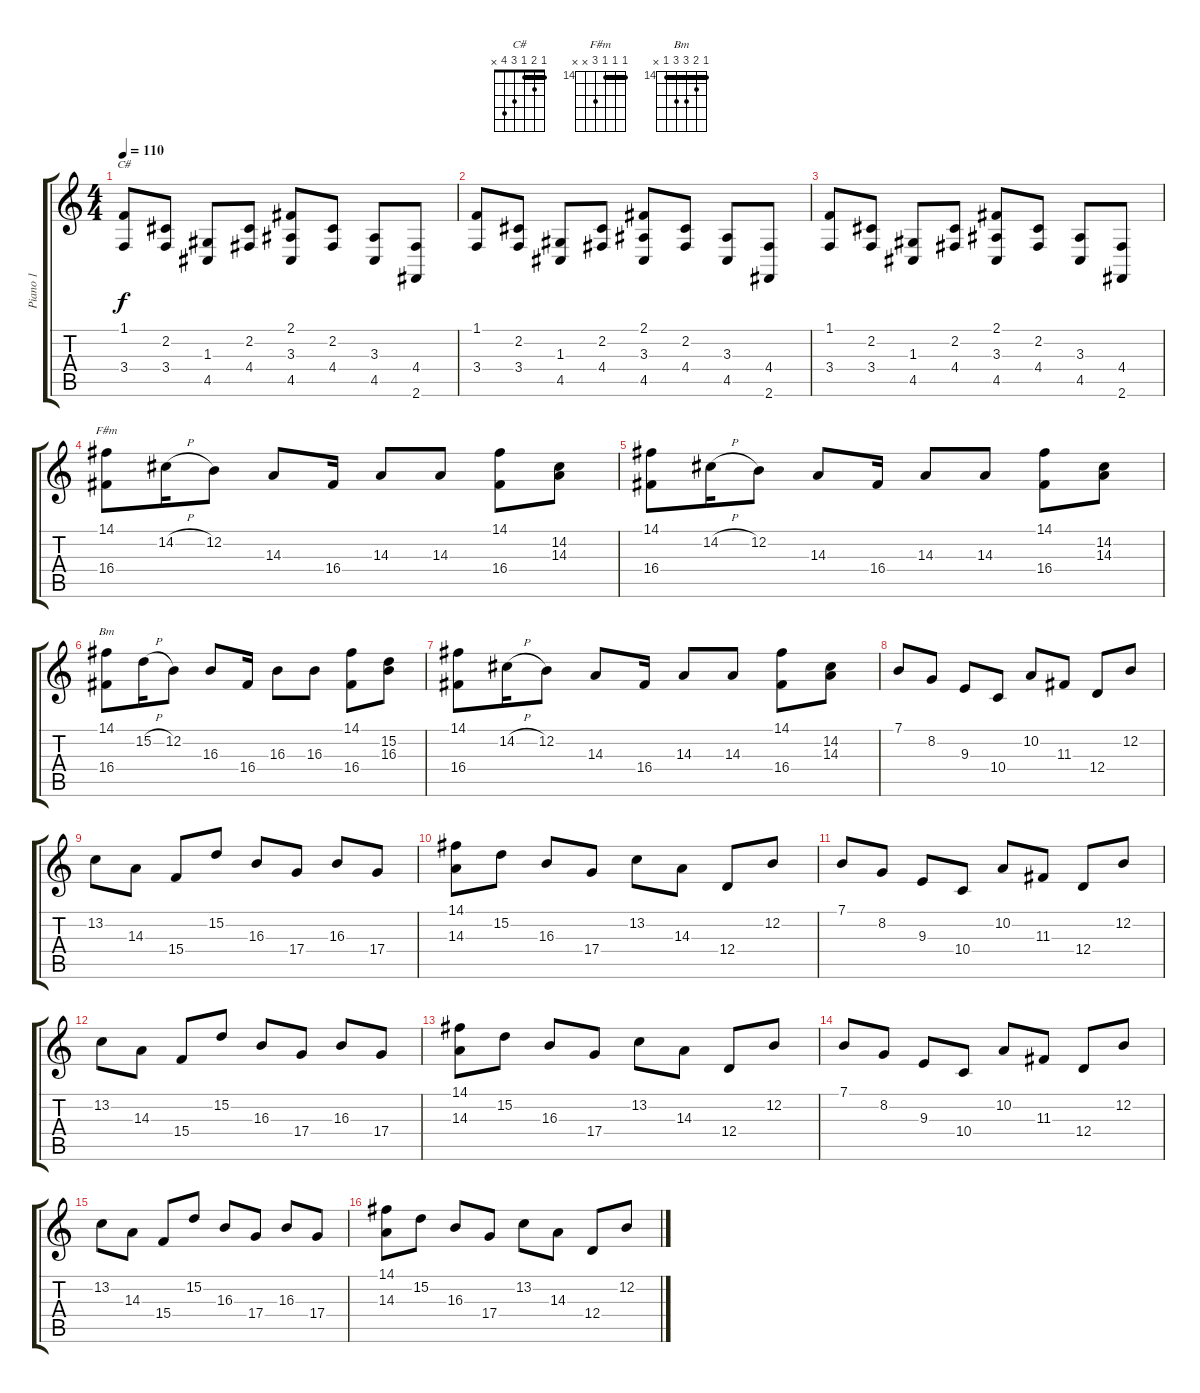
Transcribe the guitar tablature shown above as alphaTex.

\track ("Piano 1" "Piano 1") {instrument electricpiano2}
\staff {score tabs}
\tuning (E4 B3 G3 D3 A2 E2) {hide}
\chord ("C#" 1 2 1 3 4 x) {barre 1}
\chord ("F#m" 14 14 14 16 x x) {firstfret 14 barre 14}
\chord ("Bm" 14 15 16 16 14 x) {firstfret 14 barre 14}
\ts (4 4)
\tempo 110
\clef g2
\ks c
(1.1 3.4).8{ch "C#" dy f} (2.2 3.4).8 (1.3 4.5).8 (2.2 4.4).8 (2.1 3.3 4.5).8 (2.2 4.4).8 (3.3 4.5).8 (4.4 2.6).8 |
(1.1 3.4).8 (2.2 3.4).8 (1.3 4.5).8 (2.2 4.4).8 (2.1 3.3 4.5).8 (2.2 4.4).8 (3.3 4.5).8 (4.4 2.6).8 |
(1.1 3.4).8 (2.2 3.4).8 (1.3 4.5).8 (2.2 4.4).8 (2.1 3.3 4.5).8 (2.2 4.4).8 (3.3 4.5).8 (4.4 2.6).8 |
(14.1 16.4).8{ch "F#m"} 14.2{h}.16 12.2.8 14.3.8 16.4.16 14.3.8 14.3.8 (14.1 16.4).8 (14.2 14.3).8 |
(14.1 16.4).8 14.2{h}.16 12.2.8 14.3.8 16.4.16 14.3.8 14.3.8 (14.1 16.4).8 (14.2 14.3).8 |
(14.1 16.4).8{ch "Bm"} 15.2{h}.16 12.2.8 16.3.8 16.4.16 16.3.8 16.3.8 (14.1 16.4).8 (15.2 16.3).8 |
(14.1 16.4).8 14.2{h}.16 12.2.8 14.3.8 16.4.16 14.3.8 14.3.8 (14.1 16.4).8 (14.2 14.3).8 |
7.1.8 8.2.8 9.3.8 10.4.8 10.2.8 11.3.8 12.4.8 12.2.8 |
13.2.8 14.3.8 15.4.8 15.2.8 16.3.8 17.4.8 16.3.8 17.4.8 |
(14.1 14.3).8 15.2.8 16.3.8 17.4.8 13.2.8 14.3.8 12.4.8 12.2.8 |
7.1.8 8.2.8 9.3.8 10.4.8 10.2.8 11.3.8 12.4.8 12.2.8 |
13.2.8 14.3.8 15.4.8 15.2.8 16.3.8 17.4.8 16.3.8 17.4.8 |
(14.1 14.3).8 15.2.8 16.3.8 17.4.8 13.2.8 14.3.8 12.4.8 12.2.8 |
7.1.8 8.2.8 9.3.8 10.4.8 10.2.8 11.3.8 12.4.8 12.2.8 |
13.2.8 14.3.8 15.4.8 15.2.8 16.3.8 17.4.8 16.3.8 17.4.8 |
(14.1 14.3).8 15.2.8 16.3.8 17.4.8 13.2.8 14.3.8 12.4.8 12.2.8
